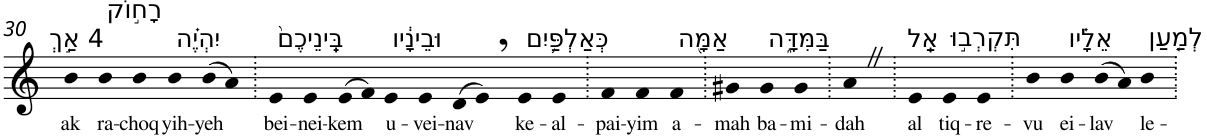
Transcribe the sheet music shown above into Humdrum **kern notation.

**kern	**text
*part1	*part1
*staff1	*staff1
*I"Piano	*
*I'Pno	*
!!LO:PB:g=z
*clefG2	*
*k[]	*
=30	=30
!LO:TX:a:t=4 אַ֣ךְ	!
!	!LO:LY:b
4b	ak
!LO:TX:a:t=רָח֣וֹק	!
!	!LO:LY:b
4b	ra-
!	!LO:LY:b
4b	-choq
!LO:TX:a:t=יִהְיֶ֗ה	!
!	!LO:LY:b
4b	yih-
!	!LO:LY:b
(>8b	-yeh
8a)	.
=31.	=31.
!LO:TX:a:t=בֵּֽינֵיכֶם֙	!
!	!LO:LY:b
4e	bei-
!	!LO:LY:b
4e	-nei-
!	!LO:LY:b
(>8e	-kem
8f)	.
!LO:TX:a:t=וּבֵינָ֔יו	!
!	!LO:LY:b
4e	u-
!	!LO:LY:b
4e	-vei-
!	!LO:LY:b
(>8d	-nav
8e,)	.
!LO:TX:a:t=כְּאַלְפַּ֥יִם	!
!	!LO:LY:b
4e	ke-
!	!LO:LY:b
4e	-al-
=32.	=32.
!	!LO:LY:b
4f	-pai-
!	!LO:LY:b
4f	-yim
!LO:TX:a:t=אַמָּ֖ה	!
!	!LO:LY:b
4f	a-
=33.	=33.
!	!LO:LY:b
4g#X	-mah
!LO:TX:a:t=בַּמִּדָּ֑ה	!
!	!LO:LY:b
4g#	ba-
!	!LO:LY:b
4g#	-mi-
=34.	=34.
!	!LO:LY:b
4aZ	-dah
=35.	=35.
!LO:TX:a:t=אַֽל	!
!	!LO:LY:b
4e	al
!LO:TX:a:t=תִּקְרְב֣וּ	!
!	!LO:LY:b
4e	tiq-
!	!LO:LY:b
4e	-re-
=36.	=36.
!	!LO:LY:b
4b	-vu
!LO:TX:a:t=אֵלָ֗יו	!
!	!LO:LY:b
4b	ei-
!	!LO:LY:b
(>8b	-lav
8a)	.
!LO:TX:a:t=לְמַ֤עַן	!
!	!LO:LY:b
4b	le-
=.	=.
*-	*-
